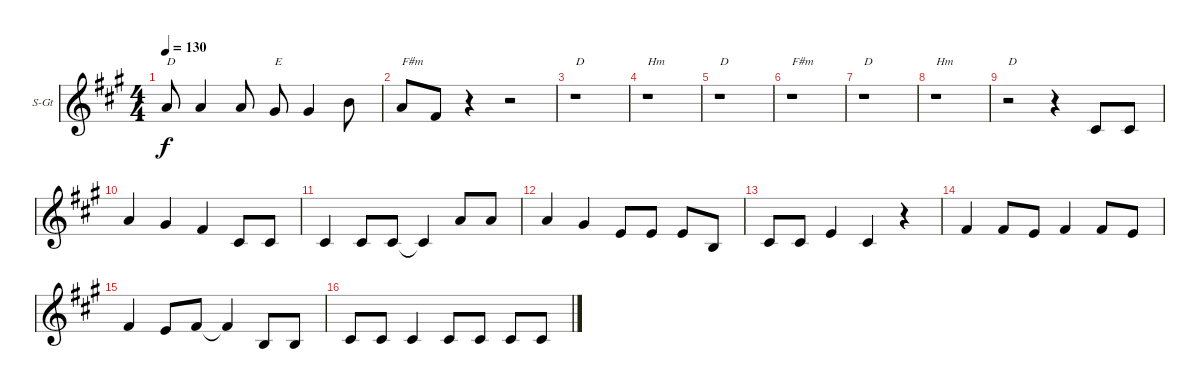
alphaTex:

\bracketExtendMode groupsimilarinstruments
\firstSystemTrackNameOrientation horizontal
\otherSystemsTrackNameOrientation horizontal
\track ("VOCAL" "S-Gt") {instrument accordion}
\staff {score}
\tuning (E4 B3 G3 D3 A2 E2)
\displaytranspose 12
\ts (4 4)
\tempo 130
\clef g2
\ks f#minor
2.3.8{txt "D" dy f} 2.3.4 2.3.8 1.3.8{txt "E"} 1.3.4 0.2.8 |
2.3.8{txt "F#m"} 4.4.8 r.4 r.2 |
r.1{txt "D"} |
r.1{txt "Hm"} |
r.1{txt "D"} |
r.1{txt "F#m"} |
r.1{txt "D"} |
r.1{txt "Hm"} |
r.2{txt "D"} r.4 4.5.8 4.5.8 |
2.3.4 1.3.4 4.4.4 4.5.8 4.5.8 |
4.5.4 4.5.8 4.5.8 4.5{t}.4 2.3.8 2.3.8 |
2.3.4 1.3.4 2.4.8 2.4.8 2.4.8 2.5.8 |
4.5.8 4.5.8 2.4.4 4.5.4 r.4 |
4.4.4 4.4.8 2.4.8 4.4.4 4.4.8 2.4.8 |
4.4.4 2.4.8 4.4.8 4.4{t}.4 2.5.8 2.5.8 |
4.5.8 4.5.8 4.5.4 4.5.8 4.5.8 4.5.8 4.5.8
